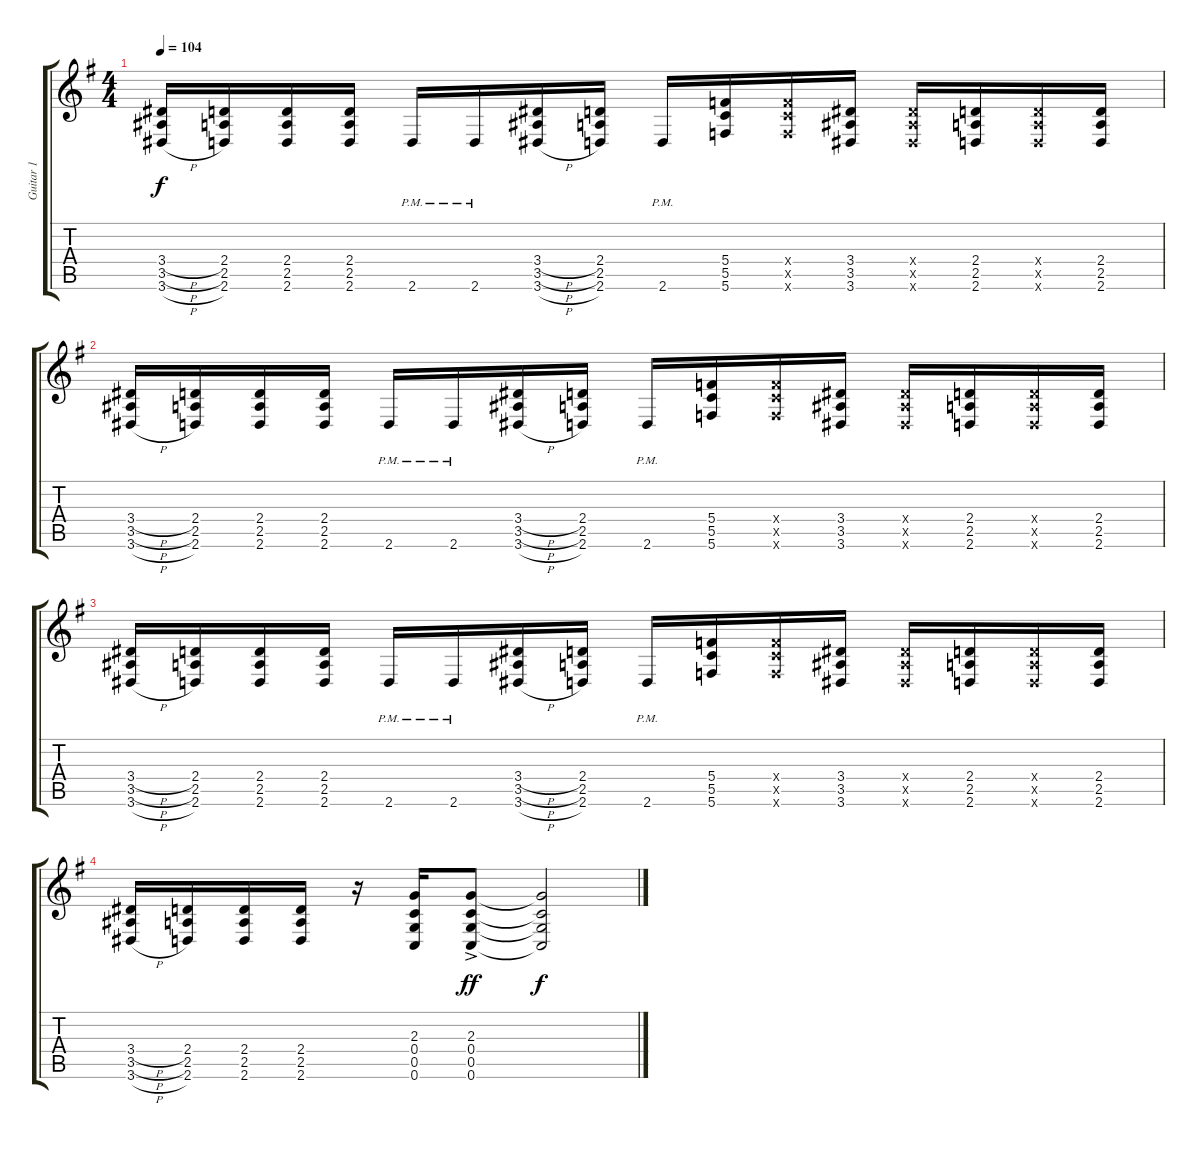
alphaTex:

\track ("Guitar 1" "Guitar 1") {instrument distortionguitar}
\staff {score tabs}
\tuning (D4 A3 F3 C3 G2 C2) {hide}
\ts (4 4)
\tempo 104
\clef g2
\ks g
(3.4{h} 3.5{h} 3.6{h}).16{dy f} (2.4 2.5 2.6).16 (2.4 2.5 2.6).16 (2.4 2.5 2.6).16 2.6{pm}.16 2.6{pm}.16 (3.4{h} 3.5{h} 3.6{h}).16 (2.4 2.5 2.6).16 2.6{pm}.16 (5.4 5.5 5.6).16 (5.4{x} 5.5{x} 5.6{x}).16 (3.4 3.5 3.6).16 (3.4{x} 3.5{x} 3.6{x}).16 (2.4 2.5 2.6).16 (2.4{x} 2.5{x} 2.6{x}).16 (2.4 2.5 2.6).16 |
(3.4{h} 3.5{h} 3.6{h}).16 (2.4 2.5 2.6).16 (2.4 2.5 2.6).16 (2.4 2.5 2.6).16 2.6{pm}.16 2.6{pm}.16 (3.4{h} 3.5{h} 3.6{h}).16 (2.4 2.5 2.6).16 2.6{pm}.16 (5.4 5.5 5.6).16 (5.4{x} 5.5{x} 5.6{x}).16 (3.4 3.5 3.6).16 (3.4{x} 3.5{x} 3.6{x}).16 (2.4 2.5 2.6).16 (2.4{x} 2.5{x} 2.6{x}).16 (2.4 2.5 2.6).16 |
(3.4{h} 3.5{h} 3.6{h}).16 (2.4 2.5 2.6).16 (2.4 2.5 2.6).16 (2.4 2.5 2.6).16 2.6{pm}.16 2.6{pm}.16 (3.4{h} 3.5{h} 3.6{h}).16 (2.4 2.5 2.6).16 2.6{pm}.16 (5.4 5.5 5.6).16 (5.4{x} 5.5{x} 5.6{x}).16 (3.4 3.5 3.6).16 (3.4{x} 3.5{x} 3.6{x}).16 (2.4 2.5 2.6).16 (2.4{x} 2.5{x} 2.6{x}).16 (2.4 2.5 2.6).16 |
(3.4{h} 3.5{h} 3.6{h}).16 (2.4 2.5 2.6).16 (2.4 2.5 2.6).16 (2.4 2.5 2.6).16 r.16 (2.3 0.4 0.5 0.6).16 (2.3{ac} 0.4{ac} 0.5{ac} 0.6{ac}).8{dy ff} (2.3{t} 0.4{t} 0.5{t} 0.6{t}).2{dy f}
